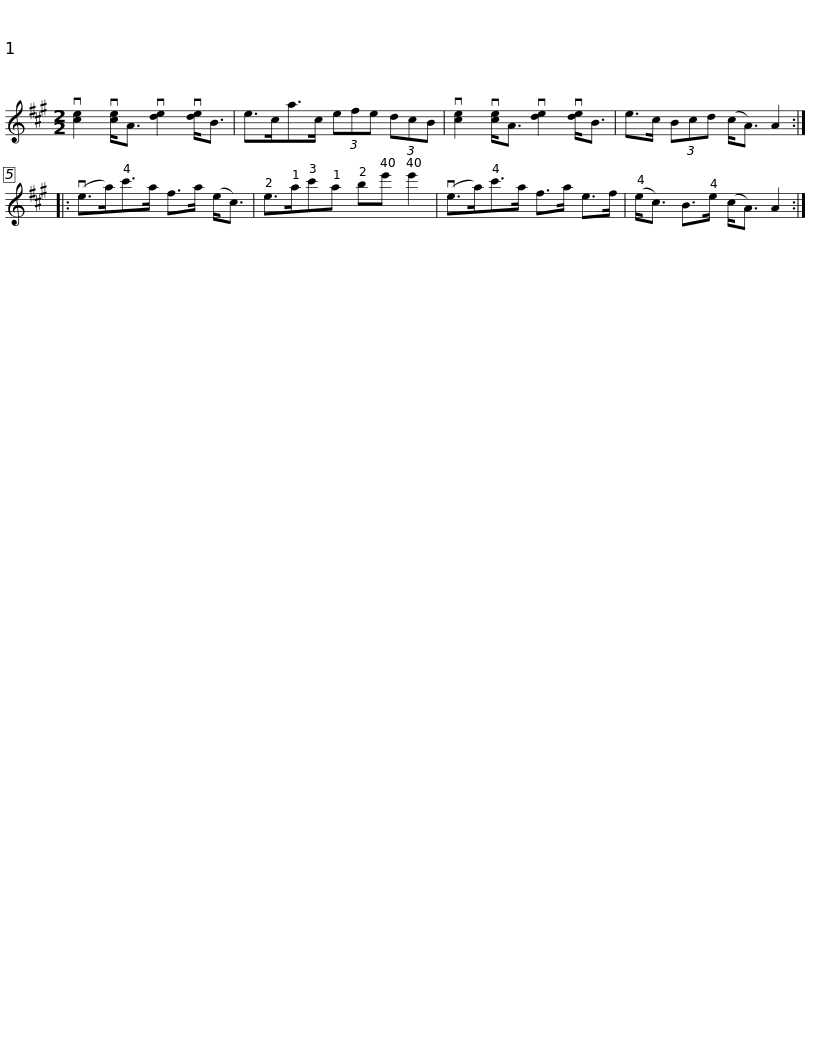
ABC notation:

X:1
L:1/8
M:2/2
I:linebreak $
K:A
V:1 treble
V:1
 v[ce]2 v[ce]<A v[de]2 v[de]<B | e>ca>c (3efe (3dcB | v[ce]2 v[ce]<A v[de]2 v[de]<B | e>c (3Bcd (c<A) A2 ::$ (ve>a)c'>a f>a (e<c) | %5
 e>ac'a be' e'2 | (ve>a)c'>a f>a e>f | (e<c) B>e (c<A) A2 :| %8
